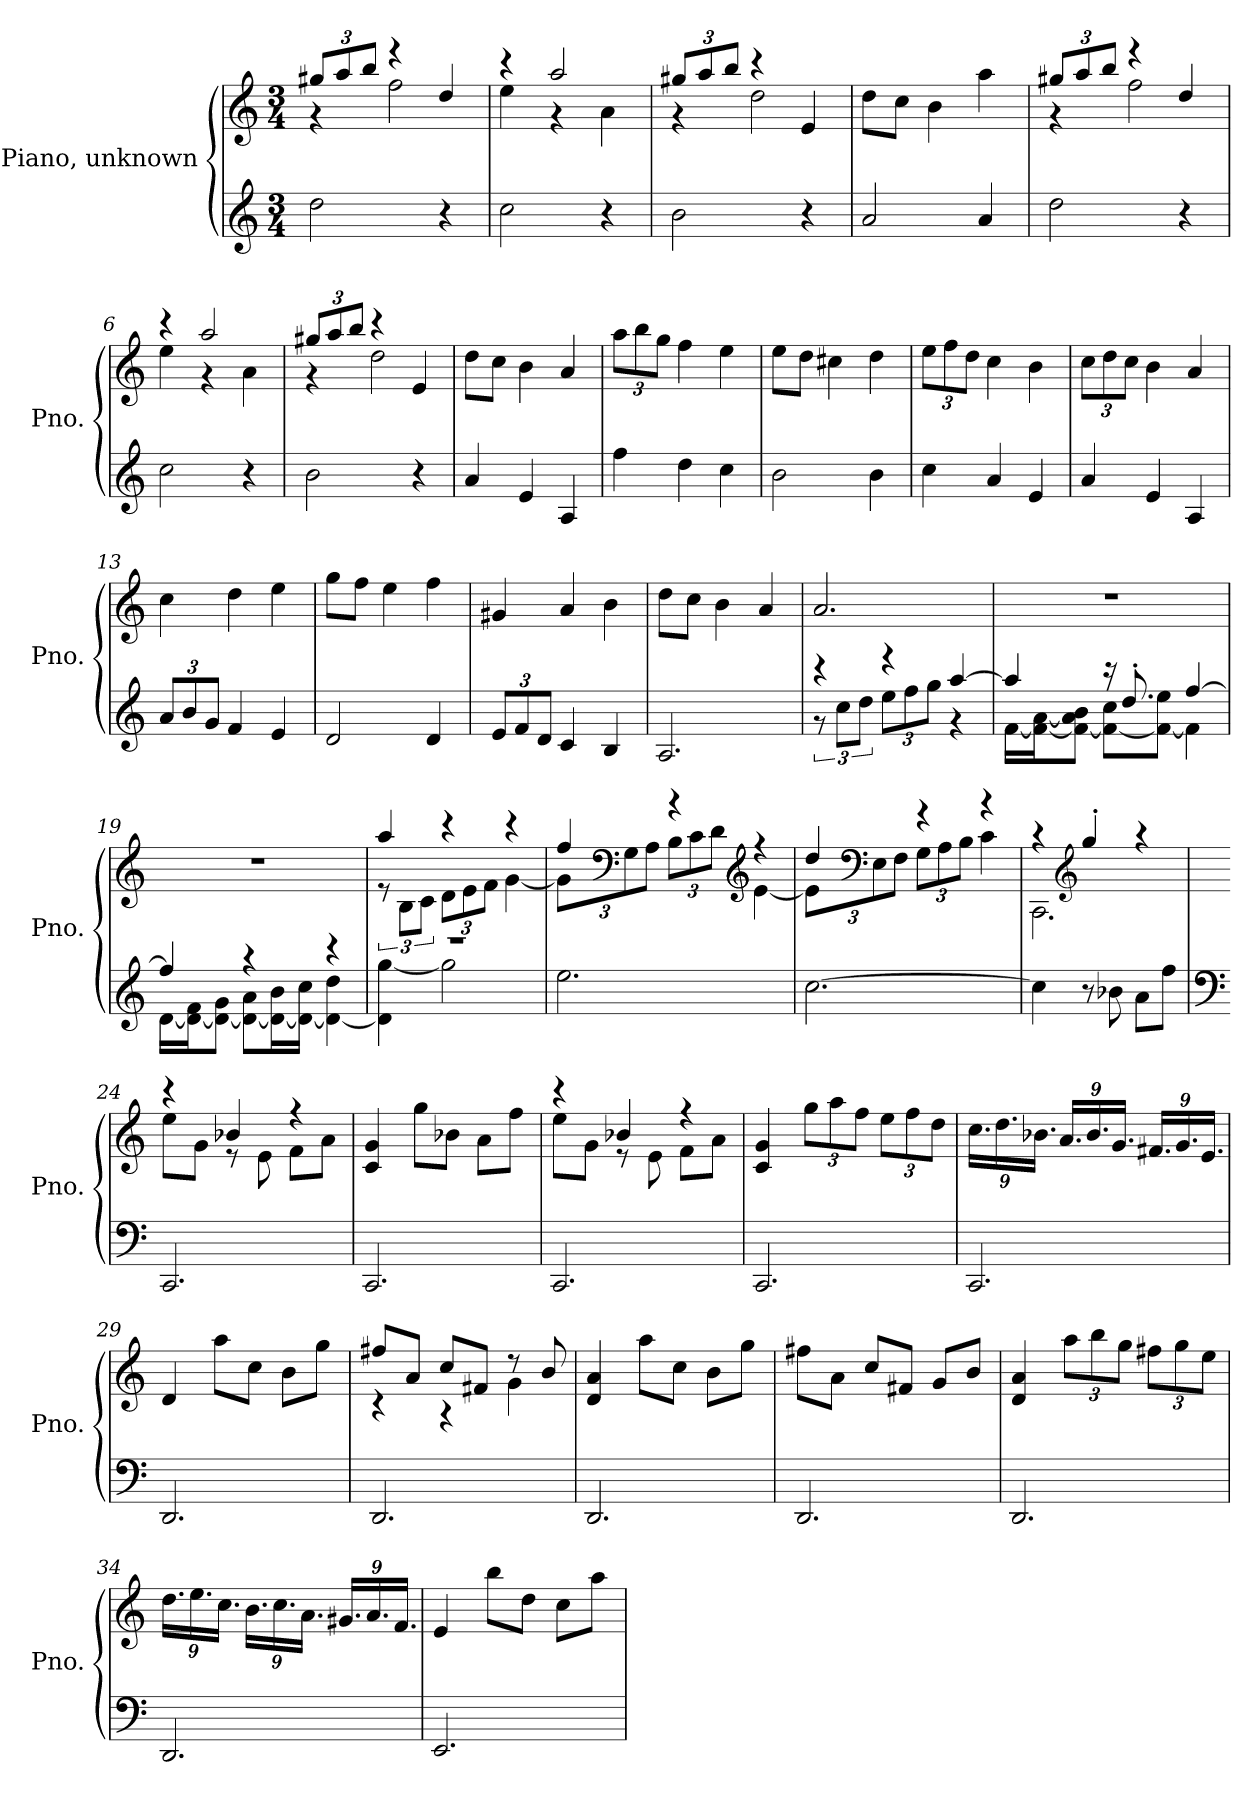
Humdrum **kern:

**kern	**kern
*part1	*part1
*staff2	*staff1
*I"Piano, unknown	*
*I'Pno.	*
*clefG2	*clefG2
*k[]	*k[]
*M3/4	*M3/4
*MM190	*MM190
*	*Xbrackettup
=1	=1
*	*^
2dd\	12gg#X/L	4r
.	12aa/	.
.	12bb/J	.
.	4r	2ff\
4r	4dd/	.
=2	=2	=2
2cc\	4r	4ee\
.	2aa/	4r
4r	.	4a\
=3	=3	=3
2b\	12gg#X/L	4r
.	12aa/	.
.	12bb/J	.
.	4r	2dd\
4r	4e/	.
*	*v	*v
=4	=4
2a/	8dd\L
.	8cc\J
.	4b\
4a/	4aa\
=5	=5
*	*^
2dd\	12gg#X/L	4r
.	12aa/	.
.	12bb/J	.
.	4r	2ff\
4r	4dd/	.
=6	=6	=6
2cc\	4r	4ee\
.	2aa/	4r
4r	.	4a\
=7	=7	=7
2b\	12gg#X/L	4r
.	12aa/	.
.	12bb/J	.
.	4r	2dd\
4r	4e/	.
*	*v	*v
!!LO:LB:g=z
=8	=8
4a/	8dd\L
.	8cc\J
4e/	4b\
4A/	4a/
=9	=9
4ff\	12aa\L
.	12bb\
.	12gg\J
4dd\	4ff\
4cc\	4ee\
=10	=10
2b\	8ee\L
.	8dd\J
.	4cc#X\
4b\	4dd\
=11	=11
4cc\	12ee\L
.	12ff\
.	12dd\J
4a/	4cc\
4e/	4b\
=12	=12
4a/	12cc\L
.	12dd\
.	12cc\J
4e/	4b\
4A/	4a/
=13	=13
*Xbrackettup	*
12a/L	4cc\
12b/	.
12g/J	.
4f/	4dd\
4e/	4ee\
=14	=14
2d/	8gg\L
.	8ff\J
.	4ee\
4d/	4ff\
=15	=15
12e/L	4g#X/
12f/	.
12d/J	.
4c/	4a/
4B/	4b\
!!LO:LB:g=z
=16	=16
2.A/	8dd\L
.	8cc\J
.	4b\
.	4a/
=17	=17
*^	*
*	*brackettup	*
4r	12r	2.a/
.	12cc\L	.
.	12dd\J	.
*	*Xbrackettup	*
4r	12ee\L	.
.	12ff\	.
.	12gg\J	.
[4aa/	4r	.
=18	=18	=18
4aa/]	[16f\LL	2.r
.	16f\_ [16a\J	.
.	8f\_ 8a\] 8b\J	.
16r	8f\_ 8cc\L	.
8.dd'/	.	.
.	8f\_ 8ee\J	.
[4ff/	4f\]	.
=19	=19	=19
4ff/]	[16d\LL	2.r
.	16d\_ 16f\J	.
.	8d\_ 8g\J	.
4r	8d\_ 8a\L	.
.	16d\_ 16b\L	.
.	16d\_ 16cc\JJ	.
4r	4d\_ 4dd\	.
=20	=20	=20
*	*	*^
*	*	*	*brackettup
2.r	4d\] [4gg\	4aa/	12r
.	.	.	12B\L
.	.	.	12c\J
*	*	*	*Xbrackettup
.	2gg\]	4r	12d\L
.	.	.	12e\
.	.	.	12f\J
.	.	4r	[4g\
*v	*v	*	*
!!LO:LB:g=z	!!
=21	=21	=21
2.ee\	4ff/	12g\L]
*	*clefF4	*
.	.	12G\
.	.	12A\J
.	4r	12B\L
.	.	12c\
.	.	12d\J
*	*clefG2	*
.	4r	[4e\
=22	=22	=22
[2.cc\	4dd/	12e\L]
*	*clefF4	*
.	.	12E\
.	.	12F\J
.	4r	12G\L
.	.	12A\
.	.	12B\J
.	4r	4c\
=23	=23	=23
4cc\]	4r	2.CC\
*	*clefG2	*
8r	4gg'/	.
8b-X\	.	.
8a\L	4r	.
8ff\J	.	.
=24	=24	=24
*clefF4	*	*
2.CC/	4r	8ee\L
.	.	8g\J
.	4b-X/	8r
.	.	8e\
.	4r	8f\L
.	.	8a\J
*	*v	*v
=25	=25
2.CC/	4c/ 4g/
.	8gg\L
.	8b-X\J
.	8a\L
.	8ff\J
!!LO:LB:g=z
=26	=26
*	*^
2.CC/	4r	8ee\L
.	.	8g\J
.	4b-X/	8r
.	.	8e\
.	4r	8f\L
.	.	8a\J
*	*v	*v
=27	=27
2.CC/	4c/ 4g/
.	12gg\L
.	12aa\
.	12ff\J
.	12ee\L
.	12ff\
.	12dd\J
=28	=28
2.CC/	18.cc\LL
.	18.dd\
.	18.b-X\JJ
.	18.a/LL
.	18.b-/
.	18.g/JJ
.	18.f#X/LL
.	18.g/
.	18.e/JJ
=29	=29
2.DD/	4d/
.	8aa\L
.	8cc\J
.	8b\L
.	8gg\J
=30	=30
*	*^
2.DD/	8ff#X/L	4r
.	8a/J	.
.	8cc/L	4r
.	8f#X/J	.
.	8r	4g\
.	8b/	.
*	*v	*v
!!LO:LB:g=z
=31	=31
2.DD/	4d/ 4a/
.	8aa\L
.	8cc\J
.	8b\L
.	8gg\J
=32	=32
2.DD/	8ff#X\L
.	8a\J
.	8cc/L
.	8f#X/J
.	8g/L
.	8b/J
=33	=33
2.DD/	4d/ 4a/
.	12aa\L
.	12bb\
.	12gg\J
.	12ff#X\L
.	12gg\
.	12ee\J
=34	=34
2.DD/	18.dd\LL
.	18.ee\
.	18.cc\JJ
.	18.b\LL
.	18.cc\
.	18.a\JJ
.	18.g#X/LL
.	18.a/
.	18.f/JJ
=35	=35
2.EE/	4e/
.	8bb\L
.	8dd\J
.	8cc\L
.	8aa\J
=	=
*-	*-
